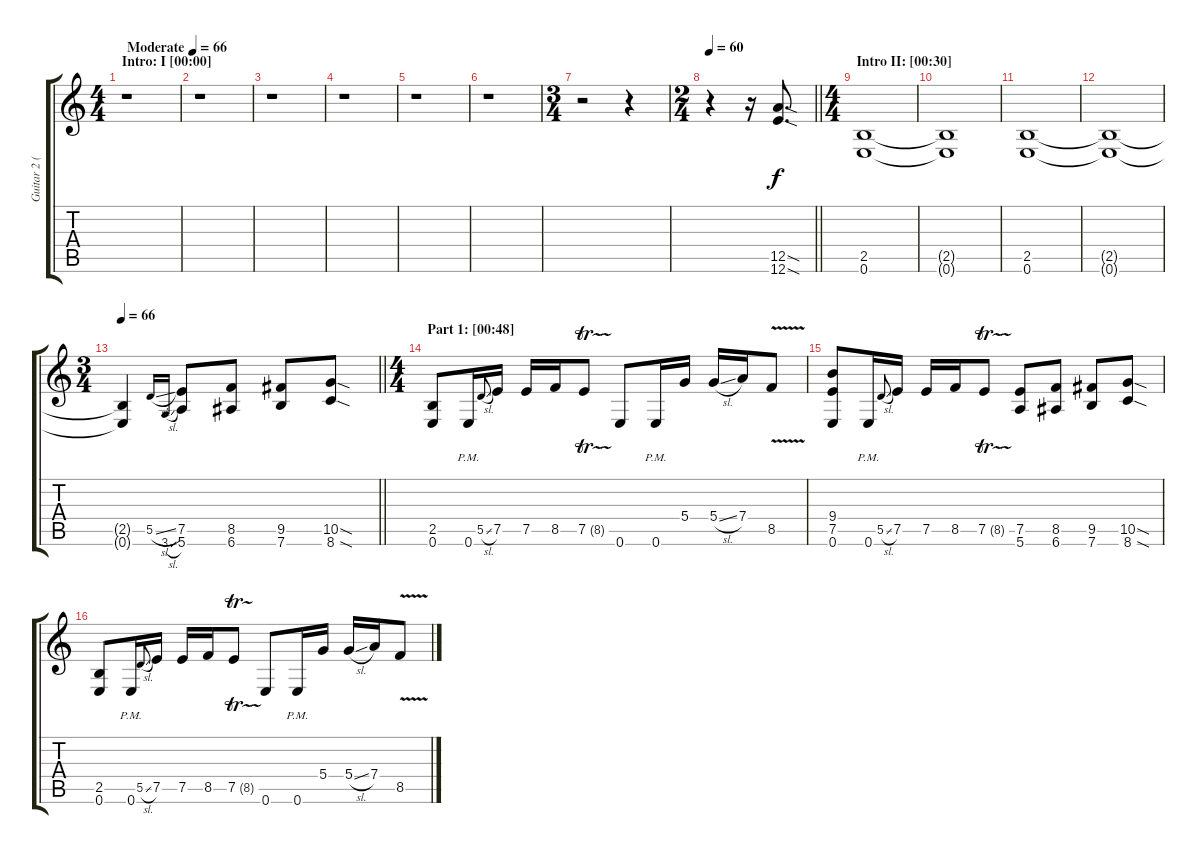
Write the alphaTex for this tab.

\track ("Guitar 2 (Distortion)" "Guitar 2 (") {instrument distortionguitar}
\staff {score tabs}
\tuning (E4 B3 G3 D3 A2 E2) {hide}
\ts (4 4)
\section ("" "Intro: I [00:00]")
\tempo (66 "Moderate")
\tempo 58
\tempo (66 "Moderate")
\clef g2
\ks c
r.1{dy f instrument distortionguitar} |
r.1 |
r.1 |
r.1 |
r.1 |
r.1 |
\ts (3 4)
r.2 r.4 |
\ts (2 4)
\tempo 60
\barLineRight lightlight
r.4 r.16 (12.5{sod} 12.6{sod}).8{d} |
\ts (4 4)
\section ("" "Intro II: [00:30]")
(2.5 0.6).1 |
(2.5{t} 0.6{t}).1 |
(2.5 0.6).1 |
(2.5{t} 0.6{t}).1 |
\ts (3 4)
\tempo 66
\barLineRight lightlight
(2.5{t} 0.6{t}).4 5.5{sl}.16{gr onbeat} 3.6{sl}.16{gr onbeat} (7.5 5.6).8 (8.5 6.6).8 (9.5 7.6).8 (10.5{sod} 8.6{sod}).8 |
\ts (4 4)
\section ("" "Part 1: [00:48]")
(2.5 0.6).8 0.6{pm}.16 5.5{sl}.8{gr onbeat} 7.5.16 7.5.16 8.5.16 7.5{tr (8 64)}.8 0.6.8 0.6{pm}.16 5.4.16 5.4{sl}.16 7.4.16 8.5{v}.8 |
(9.4 7.5 0.6).8 0.6{pm}.16 5.5{sl}.8{gr onbeat} 7.5.16 7.5.16 8.5.16 7.5{tr (8 64)}.8 (7.5 5.6).8 (8.5 6.6).8 (9.5 7.6).8 (10.5{sod} 8.6{sod}).8 |
(2.5 0.6).8 0.6{pm}.16 5.5{sl}.8{gr onbeat} 7.5.16 7.5.16 8.5.16 7.5{tr (8 64)}.8 0.6.8 0.6{pm}.16 5.4.16 5.4{sl}.16 7.4.16 8.5{v}.8
